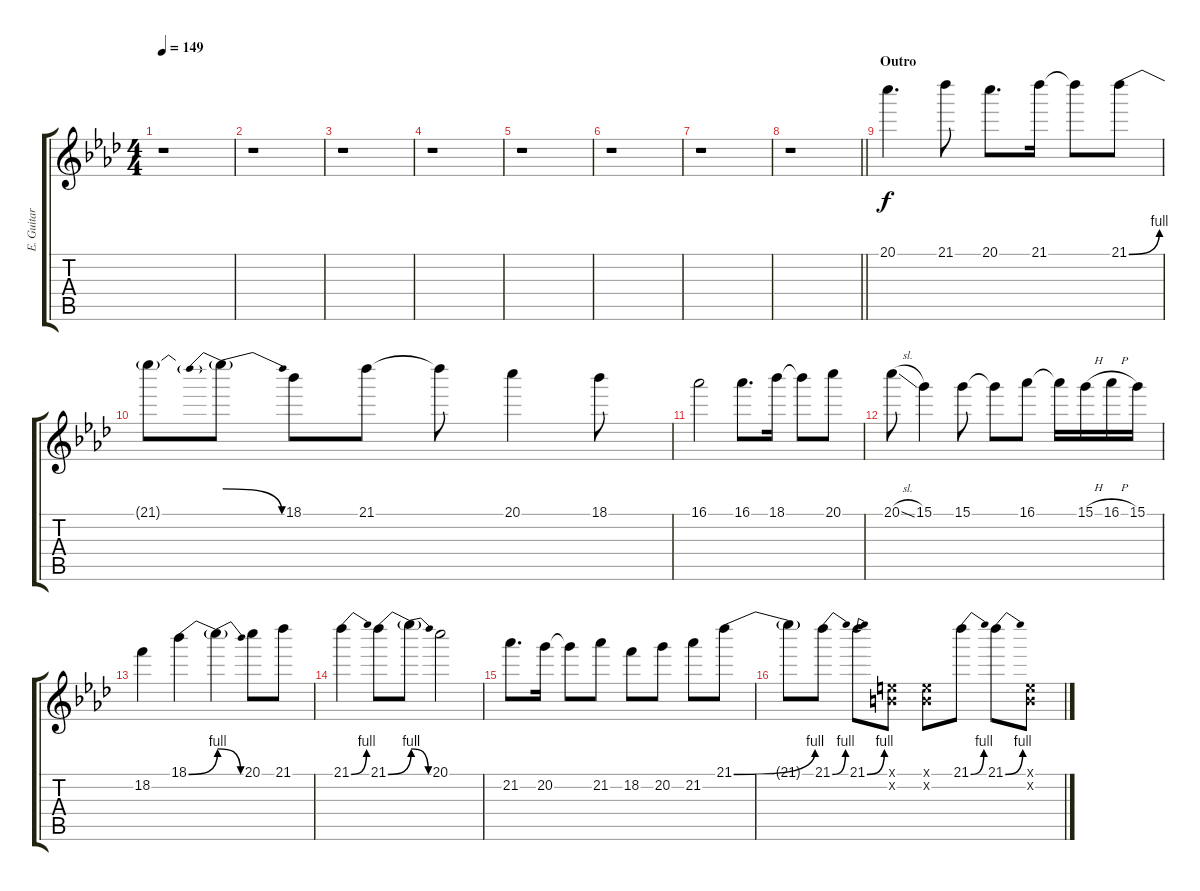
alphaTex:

\track ("E. Guitar I" "E. Guitar ") {instrument overdrivenguitar}
\staff {score tabs}
\tuning (E4 B3 G3 D3 A2 E2) {hide}
\ts (4 4)
\tempo 149
\clef g2
\ks ab
r.1{dy f} |
r.1 |
r.1 |
r.1 |
r.1 |
r.1 |
r.1 |
\barLineRight lightlight
r.1 |
\section ("" "Outro")
20.1.4{d} 21.1.8 20.1.8{d} 21.1.16 21.1{t}.8 21.1{be (bend 0 0 60 4)}.8 |
21.1{t}.8 21.1{be (prebendrelease 0 4 60 0) t}.8 18.1.8 21.1.8 21.1{t}.8 20.1.4 18.1.8 |
16.1.2 16.1.8{d} 18.1.16 18.1{t}.8 20.1.8 |
20.1{sl}.8 15.1.4 15.1.8 15.1{t}.8 16.1.8 16.1{t}.16 15.1{h}.16 16.1{h}.16 15.1.16 |
18.2.4 18.1{be (bend 0 0 60 4)}.4 18.1{be (release 0 4 60 0) t}.4 20.1.8 21.1.8 |
21.1{be (bend 0 0 60 4)}.4 21.1{be (bend 0 0 60 4)}.8 21.1{be (release 0 4 60 0) t}.8 20.1.2 |
21.2.8{d} 20.2.16 20.2{t}.8 21.2.8 18.2.8 20.2.8 21.2.8 21.1{be (bend 0 0 60 4)}.8 |
21.1{t}.8 21.1{be (bend 0 0 60 4)}.8 21.1{be (bend 0 0 60 4)}.8 (0.1{x} 0.2{x}).8 (0.1{x} 0.2{x}).8 21.1{be (bend 0 0 60 4)}.8 21.1{be (bend 0 0 60 4)}.8 (0.1{x} 0.2{x}).8
